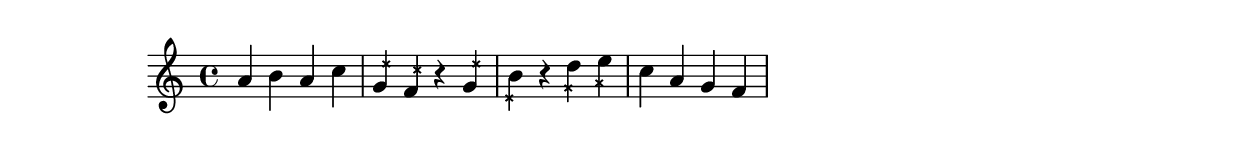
%% DO NOT EDIT this file manually; it is automatically
%% generated from LSR http://lsr.dsi.unimi.it
%% Make any changes in LSR itself, or in Documentation/snippets/new/ ,
%% and then run scripts/auxiliar/makelsr.py
%%
%% This file is in the public domain.
\version "2.17.20"

\header {
  lsrtags = "contemporary-notation, editorial-annotations, vocal-music, workaround"

  texidoc = "
This example shows how to put crosses on stems.  Mark the beginning of
a spoken section with the @code{\\speakOn} keyword, and end it with the
@code{\\speakOff} keyword.

"
  doctitle = "Marking notes of spoken parts with a cross on the stem"
} % begin verbatim


speakOn = {
  \override Stem.stencil =
    #(lambda (grob)
       (let* ((x-parent (ly:grob-parent grob X))
              (is-rest? (ly:grob? (ly:grob-object x-parent 'rest))))
         (if is-rest?
             empty-stencil
             (ly:stencil-combine-at-edge
              (ly:stem::print grob)
              Y
              (- (ly:grob-property grob 'direction))
              (grob-interpret-markup grob
                                     (markup #:center-align #:fontsize -4
                                             #:musicglyph "noteheads.s2cross"))
              -2.3))))
}

speakOff = {
  \revert Stem.stencil
  \revert Flag.stencil
}

\score {
  \new Staff {
    \relative c'' {
      a4 b a c
      \speakOn
      g4 f r g
      b4 r d e
      \speakOff
      c4 a g f
    }
  }
}
